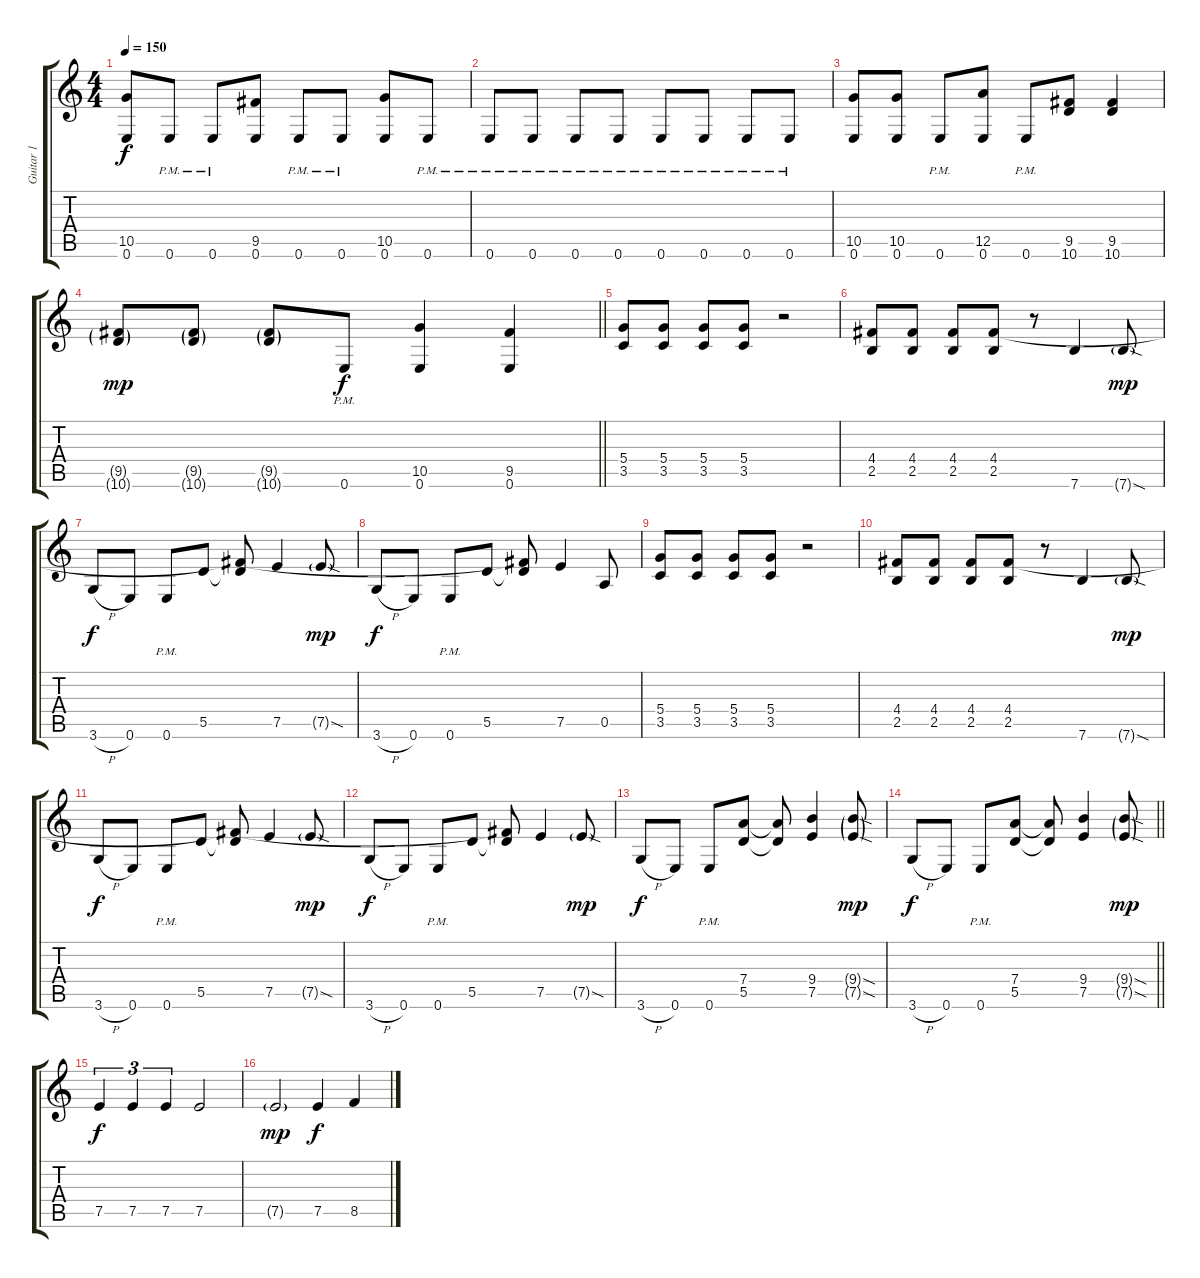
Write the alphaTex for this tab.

\track ("Guitar 1" "Guitar 1") {instrument distortionguitar}
\staff {score tabs}
\tuning (E4 B3 G3 D3 A2 E2) {hide}
\ts (4 4)
\tempo 150
\clef g2
\ks c
(10.5 0.6).8{dy f} 0.6{pm}.8 0.6{pm}.8 (9.5 0.6).8 0.6{pm}.8 0.6{pm}.8 (10.5 0.6).8 0.6{pm}.8 |
0.6{pm}.8 0.6{pm}.8 0.6{pm}.8 0.6{pm}.8 0.6{pm}.8 0.6{pm}.8 0.6{pm}.8 0.6{pm}.8 |
(10.5 0.6).8 (10.5 0.6).8 0.6{pm}.8 (12.5 0.6).8 0.6{pm}.8 (9.5 10.6).8 (9.5 10.6).4 |
\barLineRight lightlight
(9.5{g} 10.6{g}).8{dy mp} (9.5{g} 10.6{g}).8 (9.5{g} 10.6{g}).8 0.6{pm}.8{dy f} (10.5 0.6).4 (9.5 0.6).4 |
(5.4 3.5).8 (5.4 3.5).8 (5.4 3.5).8 (5.4 3.5).8 r.2 |
(4.4 2.5).8 (4.4 2.5).8 (4.4 2.5).8 (4.4 2.5).8 r.8 7.6.4 7.6{sod g}.8{dy mp} |
3.6{h}.8{dy f} 0.6.8 0.6{pm}.8 5.5.8 (4.4{t} 5.5{t}).8 7.5.4 7.5{sod g}.8{dy mp} |
3.6{h}.8{dy f} 0.6.8 0.6{pm}.8 5.5.8 (4.4{t} 5.5{t}).8 7.5.4 0.5.8 |
(5.4 3.5).8 (5.4 3.5).8 (5.4 3.5).8 (5.4 3.5).8 r.2 |
(4.4 2.5).8 (4.4 2.5).8 (4.4 2.5).8 (4.4 2.5).8 r.8 7.6.4 7.6{sod g}.8{dy mp} |
3.6{h}.8{dy f} 0.6.8 0.6{pm}.8 5.5.8 (4.4{t} 5.5{t}).8 7.5.4 7.5{sod g}.8{dy mp} |
3.6{h}.8{dy f} 0.6.8 0.6{pm}.8 5.5.8 (4.4{t} 5.5{t}).8 7.5.4 7.5{sod g}.8{dy mp} |
3.6{h}.8{dy f} 0.6.8 0.6{pm}.8 (7.4 5.5).8 (7.4{t} 5.5{t}).8 (9.4 7.5).4 (9.4{sod g} 7.5{sod g}).8{dy mp} |
\barLineRight lightlight
3.6{h}.8{dy f} 0.6.8 0.6{pm}.8 (7.4 5.5).8 (7.4{t} 5.5{t}).8 (9.4 7.5).4 (9.4{sod g} 7.5{sod g}).8{dy mp} |
7.5.4{tu (3 2) dy f} 7.5.4{tu (3 2)} 7.5.4{tu (3 2)} 7.5.2 |
7.5{g}.2{dy mp} 7.5.4{dy f} 8.5.4
